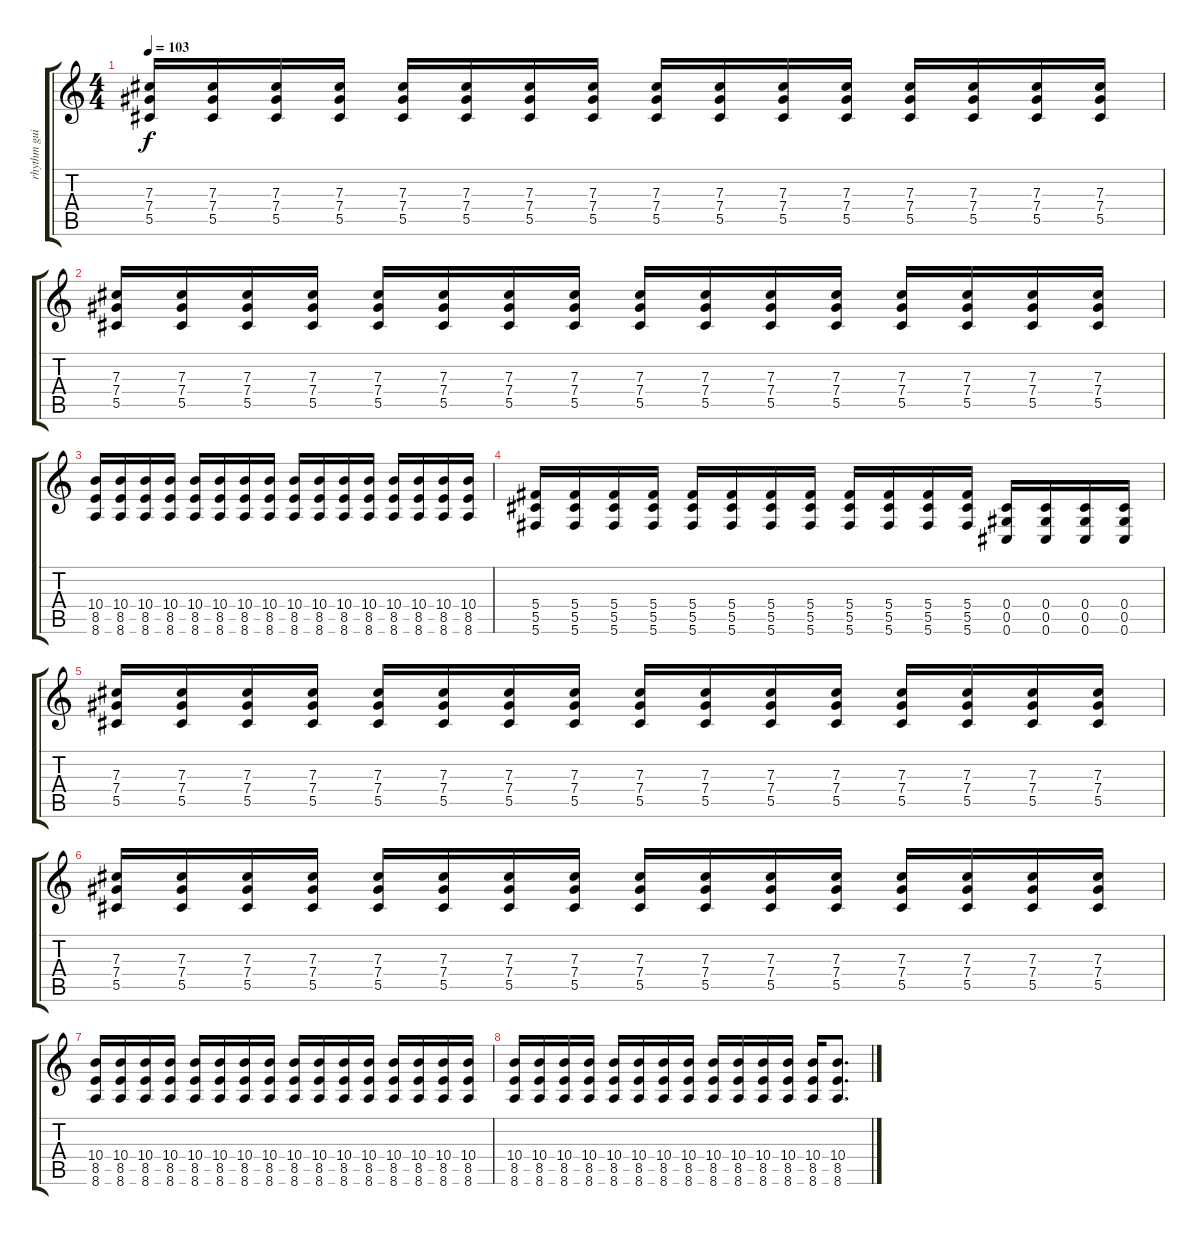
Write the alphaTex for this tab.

\track ("rhythm guitar" "rhythm gui") {instrument distortionguitar}
\staff {score tabs}
\tuning (Eb4 Bb3 Gb3 Db3 Ab2 Db2) {hide}
\ts (4 4)
\tempo 103
\clef g2
\ks c
(7.3 7.4 5.5).16{dy f} (7.3 7.4 5.5).16 (7.3 7.4 5.5).16 (7.3 7.4 5.5).16 (7.3 7.4 5.5).16 (7.3 7.4 5.5).16 (7.3 7.4 5.5).16 (7.3 7.4 5.5).16 (7.3 7.4 5.5).16 (7.3 7.4 5.5).16 (7.3 7.4 5.5).16 (7.3 7.4 5.5).16 (7.3 7.4 5.5).16 (7.3 7.4 5.5).16 (7.3 7.4 5.5).16 (7.3 7.4 5.5).16 |
(7.3 7.4 5.5).16 (7.3 7.4 5.5).16 (7.3 7.4 5.5).16 (7.3 7.4 5.5).16 (7.3 7.4 5.5).16 (7.3 7.4 5.5).16 (7.3 7.4 5.5).16 (7.3 7.4 5.5).16 (7.3 7.4 5.5).16 (7.3 7.4 5.5).16 (7.3 7.4 5.5).16 (7.3 7.4 5.5).16 (7.3 7.4 5.5).16 (7.3 7.4 5.5).16 (7.3 7.4 5.5).16 (7.3 7.4 5.5).16 |
(10.4 8.5 8.6).16 (10.4 8.5 8.6).16 (10.4 8.5 8.6).16 (10.4 8.5 8.6).16 (10.4 8.5 8.6).16 (10.4 8.5 8.6).16 (10.4 8.5 8.6).16 (10.4 8.5 8.6).16 (10.4 8.5 8.6).16 (10.4 8.5 8.6).16 (10.4 8.5 8.6).16 (10.4 8.5 8.6).16 (10.4 8.5 8.6).16 (10.4 8.5 8.6).16 (10.4 8.5 8.6).16 (10.4 8.5 8.6).16 |
(5.4 5.5 5.6).16 (5.4 5.5 5.6).16 (5.4 5.5 5.6).16 (5.4 5.5 5.6).16 (5.4 5.5 5.6).16 (5.4 5.5 5.6).16 (5.4 5.5 5.6).16 (5.4 5.5 5.6).16 (5.4 5.5 5.6).16 (5.4 5.5 5.6).16 (5.4 5.5 5.6).16 (5.4 5.5 5.6).16 (0.4 0.5 0.6).16 (0.4 0.5 0.6).16 (0.4 0.5 0.6).16 (0.4 0.5 0.6).16 |
(7.3 7.4 5.5).16 (7.3 7.4 5.5).16 (7.3 7.4 5.5).16 (7.3 7.4 5.5).16 (7.3 7.4 5.5).16 (7.3 7.4 5.5).16 (7.3 7.4 5.5).16 (7.3 7.4 5.5).16 (7.3 7.4 5.5).16 (7.3 7.4 5.5).16 (7.3 7.4 5.5).16 (7.3 7.4 5.5).16 (7.3 7.4 5.5).16 (7.3 7.4 5.5).16 (7.3 7.4 5.5).16 (7.3 7.4 5.5).16 |
(7.3 7.4 5.5).16 (7.3 7.4 5.5).16 (7.3 7.4 5.5).16 (7.3 7.4 5.5).16 (7.3 7.4 5.5).16 (7.3 7.4 5.5).16 (7.3 7.4 5.5).16 (7.3 7.4 5.5).16 (7.3 7.4 5.5).16 (7.3 7.4 5.5).16 (7.3 7.4 5.5).16 (7.3 7.4 5.5).16 (7.3 7.4 5.5).16 (7.3 7.4 5.5).16 (7.3 7.4 5.5).16 (7.3 7.4 5.5).16 |
(10.4 8.5 8.6).16 (10.4 8.5 8.6).16 (10.4 8.5 8.6).16 (10.4 8.5 8.6).16 (10.4 8.5 8.6).16 (10.4 8.5 8.6).16 (10.4 8.5 8.6).16 (10.4 8.5 8.6).16 (10.4 8.5 8.6).16 (10.4 8.5 8.6).16 (10.4 8.5 8.6).16 (10.4 8.5 8.6).16 (10.4 8.5 8.6).16 (10.4 8.5 8.6).16 (10.4 8.5 8.6).16 (10.4 8.5 8.6).16 |
(10.4 8.5 8.6).16 (10.4 8.5 8.6).16 (10.4 8.5 8.6).16 (10.4 8.5 8.6).16 (10.4 8.5 8.6).16 (10.4 8.5 8.6).16 (10.4 8.5 8.6).16 (10.4 8.5 8.6).16 (10.4 8.5 8.6).16 (10.4 8.5 8.6).16 (10.4 8.5 8.6).16 (10.4 8.5 8.6).16 (10.4 8.5 8.6).16 (10.4 8.5 8.6).8{d}
